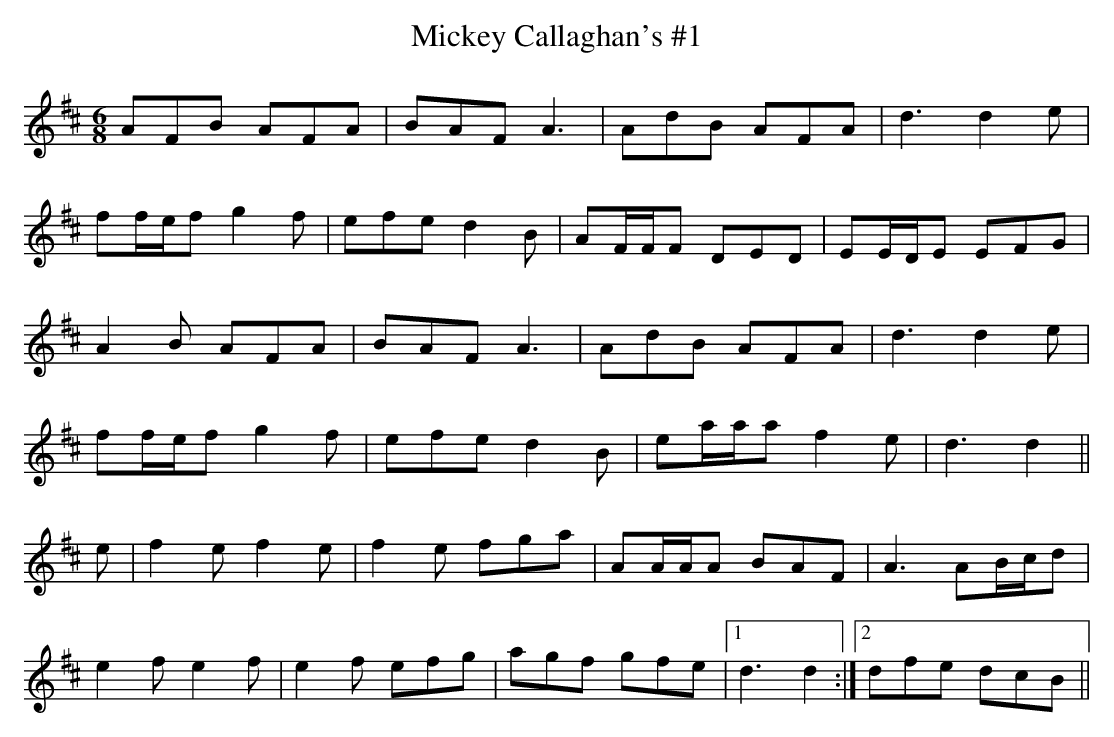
X:1
T: Mickey Callaghan's #1
L: 1/8
M: 6/8
K: D
AFB AFA|BAF A3|AdB AFA|d3 d2e|
ff/e/f g2f|efe d2B|AF/F/F DED|EE/D/E EFG|
A2B AFA|BAF A3|AdB AFA|d3 d2e|
ff/e/f g2f|efe d2B|ea/a/a f2e|d3 d2||
e|f2e f2e|f2e fga|AA/A/A BAF|A3 AB/c/d|
e2f e2f|e2f efg|agf gfe|1 d3 d2 :|2 dfe dcB ||
